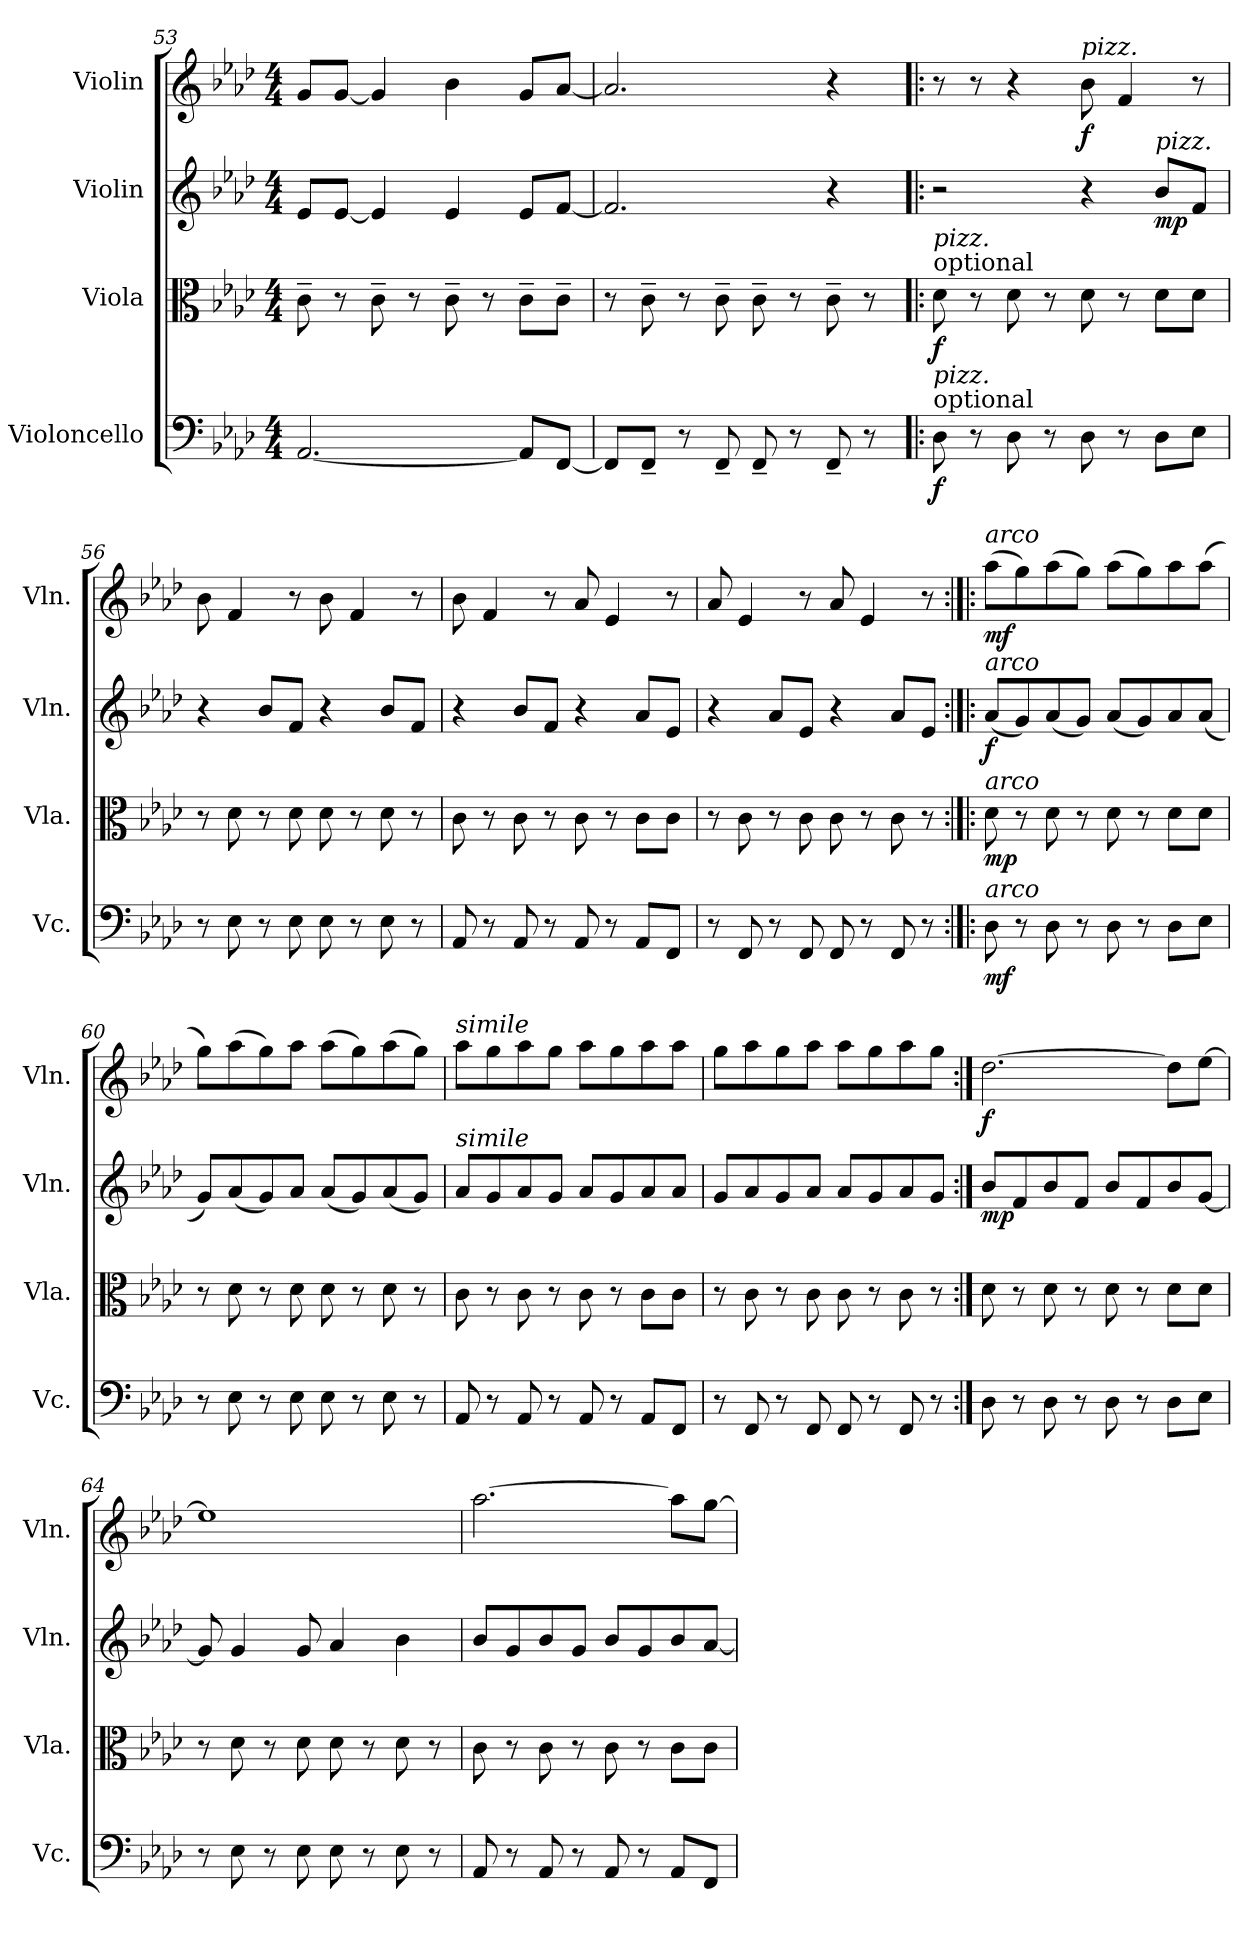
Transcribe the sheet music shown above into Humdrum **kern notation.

**kern	**dynam	**kern	**dynam	**kern	**dynam	**kern	**dynam
*part4	*part4	*part3	*part3	*part2	*part2	*part1	*part1
*staff4	*staff4	*staff3	*staff3	*staff2	*staff2	*staff1	*staff1
*I"Violoncello	*	*I"Viola	*	*I"Violin	*	*I"Violin	*
*I'Vc.	*	*I'Vla.	*	*I'Vln.	*	*I'Vln.	*
*clefF4	*	*clefC3	*	*clefG2	*	*clefG2	*
*k[b-e-a-d-]	*	*k[b-e-a-d-]	*	*k[b-e-a-d-]	*	*k[b-e-a-d-]	*
*M4/4	*	*M4/4	*	*M4/4	*	*M4/4	*
=53	=53	=53	=53	=53	=53	=53	=53
[2.AA-/	.	8c~\	.	8e-/L	.	8g/L	.
.	.	8r	.	[8e-/J	.	[8g/J	.
.	.	8c~\	.	4e-/]	.	4g/]	.
.	.	8r	.	.	.	.	.
.	.	8c~\	.	4e-/	.	4b-\	.
.	.	8r	.	.	.	.	.
8AA-/L]	.	8c~\L	.	8e-/L	.	8g/L	.
[8FF/J	.	8c~\J	.	[8f/J	.	[8a-/J	.
=54	=54	=54	=54	=54	=54	=54	=54
8FF/L]	.	8r	.	2.f/]	.	2.a-/]	.
8FF~/J	.	8c~\	.	.	.	.	.
8r	.	8r	.	.	.	.	.
8FF~/	.	8c~\	.	.	.	.	.
8FF~/	.	8c~\	.	.	.	.	.
8r	.	8r	.	.	.	.	.
8FF~/	.	8c~\	.	4r	.	4r	.
8r	.	8r	.	.	.	.	.
=55!|:	=55!|:	=55!|:	=55!|:	=55!|:	=55!|:	=55!|:	=55!|:
!	!	!LO:TX:a:t=optional	!	!	!	!	!
!	!	!LO:TX:a:i:t=pizz.	!	!	!	!	!
!LO:TX:a:t=optional	!	!	!	!	!	!	!
!LO:TX:a:i:t=pizz.	!	!	!	!	!	!	!
!	!LO:DY:b	!	!LO:DY:b	!	!	!	!
8D-\	f	8d-\	f	2r	.	8r	.
8r	.	8r	.	.	.	8r	.
8D-\	.	8d-\	.	.	.	4r	.
8r	.	8r	.	.	.	.	.
!	!	!	!	!	!	!LO:TX:a:i:t=pizz.	!
!	!	!	!	!	!	!	!LO:DY:b
8D-\	.	8d-\	.	4r	.	8b-\	f
8r	.	8r	.	.	.	4f/	.
!	!	!	!	!LO:TX:a:i:t=pizz.	!	!	!
!	!	!	!	!	!LO:DY:b	!	!
8D-\L	.	8d-\L	.	8b-/L	mp	.	.
8E-\J	.	8d-\J	.	8f/J	.	8r	.
!!LO:PB:g=z
=56	=56	=56	=56	=56	=56	=56	=56
8r	.	8r	.	4r	.	8b-\	.
8E-\	.	8d-\	.	.	.	4f/	.
8r	.	8r	.	8b-/L	.	.	.
8E-\	.	8d-\	.	8f/J	.	8r	.
8E-\	.	8d-\	.	4r	.	8b-\	.
8r	.	8r	.	.	.	4f/	.
8E-\	.	8d-\	.	8b-/L	.	.	.
8r	.	8r	.	8f/J	.	8r	.
=57	=57	=57	=57	=57	=57	=57	=57
8AA-/	.	8c\	.	4r	.	8b-\	.
8r	.	8r	.	.	.	4f/	.
8AA-/	.	8c\	.	8b-/L	.	.	.
8r	.	8r	.	8f/J	.	8r	.
8AA-/	.	8c\	.	4r	.	8a-/	.
8r	.	8r	.	.	.	4e-/	.
8AA-/L	.	8c\L	.	8a-/L	.	.	.
8FF/J	.	8c\J	.	8e-/J	.	8r	.
=58	=58	=58	=58	=58	=58	=58	=58
8r	.	8r	.	4r	.	8a-/	.
8FF/	.	8c\	.	.	.	4e-/	.
8r	.	8r	.	8a-/L	.	.	.
8FF/	.	8c\	.	8e-/J	.	8r	.
8FF/	.	8c\	.	4r	.	8a-/	.
8r	.	8r	.	.	.	4e-/	.
8FF/	.	8c\	.	8a-/L	.	.	.
8r	.	8r	.	8e-/J	.	8r	.
=59:|!|:	=59:|!|:	=59:|!|:	=59:|!|:	=59:|!|:	=59:|!|:	=59:|!|:	=59:|!|:
!	!	!	!	!	!	!LO:TX:a:i:t=arco	!
!	!	!	!	!LO:TX:a:i:t=arco	!	!	!
!	!	!LO:TX:a:i:t=arco	!	!	!	!	!
!LO:TX:a:i:t=arco	!	!	!	!	!	!	!
!	!LO:DY:b	!	!LO:DY:b	!	!LO:DY:b	!	!LO:DY:b
8D-\	mf	8d-\	mp	(<8a-/L	f	(>8aa-\L	mf
8r	.	8r	.	8g/)	.	8gg\)	.
8D-\	.	8d-\	.	(<8a-/	.	(>8aa-\	.
8r	.	8r	.	8g/J)	.	8gg\J)	.
8D-\	.	8d-\	.	(<8a-/L	.	(>8aa-\L	.
8r	.	8r	.	8g/)	.	8gg\)	.
8D-\L	.	8d-\L	.	8a-/	.	8aa-\	.
8E-\J	.	8d-\J	.	(<8a-/J	.	(>8aa-\J	.
!!LO:LB:g=z
=60	=60	=60	=60	=60	=60	=60	=60
8r	.	8r	.	8g/L)	.	8gg\L)	.
8E-\	.	8d-\	.	(<8a-/	.	(>8aa-\	.
8r	.	8r	.	8g/)	.	8gg\)	.
8E-\	.	8d-\	.	8a-/J	.	8aa-\J	.
8E-\	.	8d-\	.	(<8a-/L	.	(>8aa-\L	.
8r	.	8r	.	8g/)	.	8gg\)	.
8E-\	.	8d-\	.	(<8a-/	.	(>8aa-\	.
8r	.	8r	.	8g/J)	.	8gg\J)	.
=61	=61	=61	=61	=61	=61	=61	=61
!	!	!	!	!	!	!LO:TX:a:i:t=simile	!
!	!	!	!	!LO:TX:a:i:t=simile	!	!	!
8AA-/	.	8c\	.	8a-/L	.	8aa-\L	.
8r	.	8r	.	8g/	.	8gg\	.
8AA-/	.	8c\	.	8a-/	.	8aa-\	.
8r	.	8r	.	8g/J	.	8gg\J	.
8AA-/	.	8c\	.	8a-/L	.	8aa-\L	.
8r	.	8r	.	8g/	.	8gg\	.
8AA-/L	.	8c\L	.	8a-/	.	8aa-\	.
8FF/J	.	8c\J	.	8a-/J	.	8aa-\J	.
=62	=62	=62	=62	=62	=62	=62	=62
8r	.	8r	.	8g/L	.	8gg\L	.
8FF/	.	8c\	.	8a-/	.	8aa-\	.
8r	.	8r	.	8g/	.	8gg\	.
8FF/	.	8c\	.	8a-/J	.	8aa-\J	.
8FF/	.	8c\	.	8a-/L	.	8aa-\L	.
8r	.	8r	.	8g/	.	8gg\	.
8FF/	.	8c\	.	8a-/	.	8aa-\	.
8r	.	8r	.	8g/J	.	8gg\J	.
=63:|!	=63:|!	=63:|!	=63:|!	=63:|!	=63:|!	=63:|!	=63:|!
!	!	!	!	!	!LO:DY:b	!	!LO:DY:b
8D-\	.	8d-\	.	8b-/L	mp	[2.dd-\	f
8r	.	8r	.	8f/	.	.	.
8D-\	.	8d-\	.	8b-/	.	.	.
8r	.	8r	.	8f/J	.	.	.
8D-\	.	8d-\	.	8b-/L	.	.	.
8r	.	8r	.	8f/	.	.	.
8D-\L	.	8d-\L	.	8b-/	.	8dd-\L]	.
8E-\J	.	8d-\J	.	[8g/J	.	[8ee-\J	.
!!LO:LB:g=z
=64	=64	=64	=64	=64	=64	=64	=64
8r	.	8r	.	8g/]	.	1ee-]	.
8E-\	.	8d-\	.	4g/	.	.	.
8r	.	8r	.	.	.	.	.
8E-\	.	8d-\	.	8g/	.	.	.
8E-\	.	8d-\	.	4a-/	.	.	.
8r	.	8r	.	.	.	.	.
8E-\	.	8d-\	.	4b-\	.	.	.
8r	.	8r	.	.	.	.	.
=65	=65	=65	=65	=65	=65	=65	=65
8AA-/	.	8c\	.	8b-/L	.	[2.aa-\	.
8r	.	8r	.	8g/	.	.	.
8AA-/	.	8c\	.	8b-/	.	.	.
8r	.	8r	.	8g/J	.	.	.
8AA-/	.	8c\	.	8b-/L	.	.	.
8r	.	8r	.	8g/	.	.	.
8AA-/L	.	8c\L	.	8b-/	.	8aa-\L]	.
8FF/J	.	8c\J	.	[8a-/J	.	[8gg\J	.
=	=	=	=	=	=	=	=
*-	*-	*-	*-	*-	*-	*-	*-
